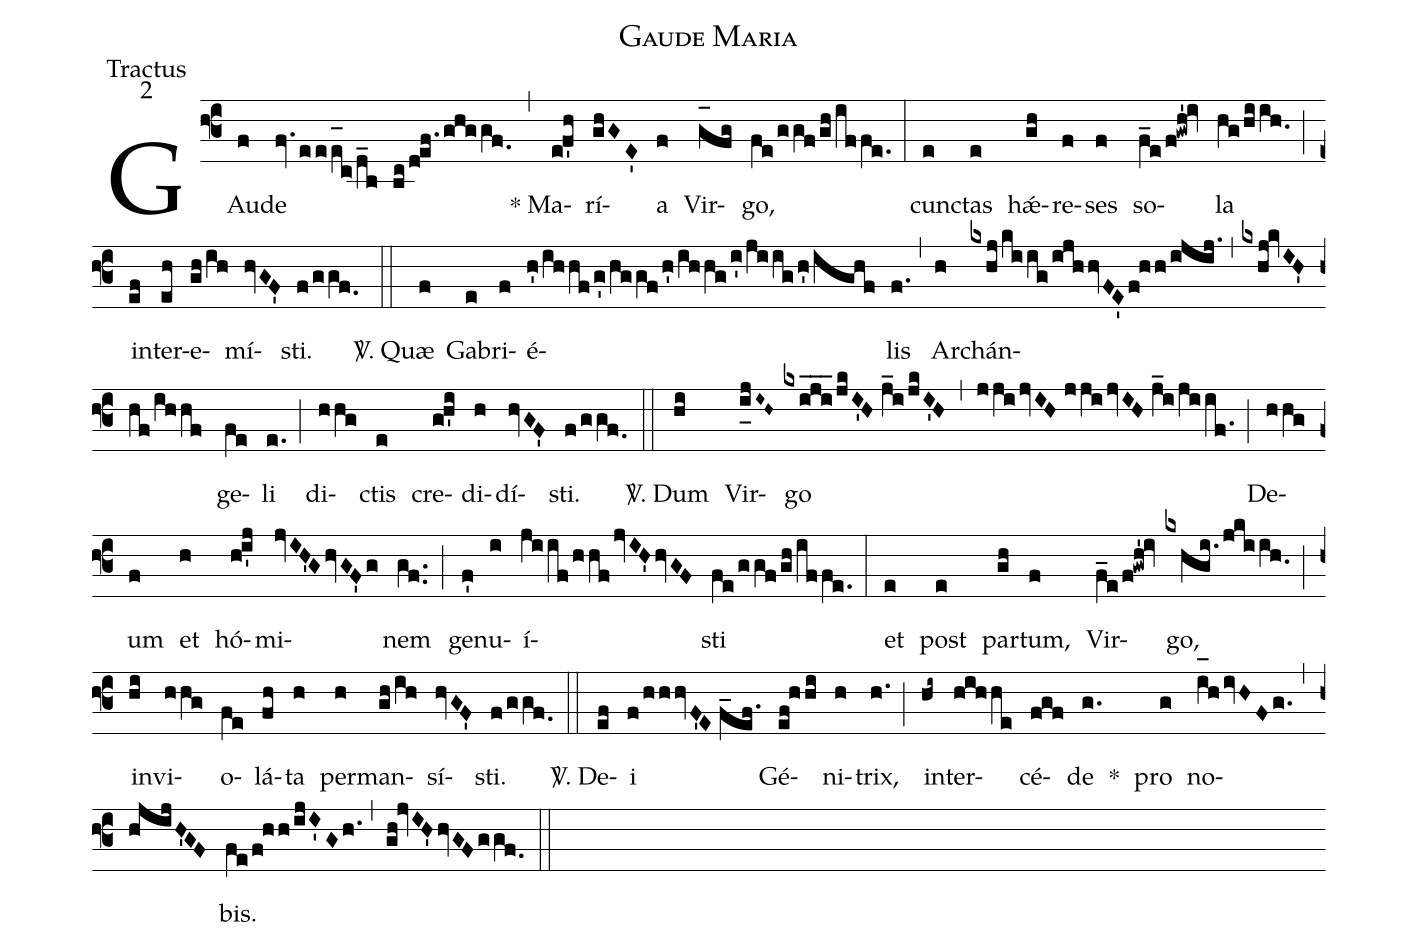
name:Gaude Maria;
office-part:Tractus;
mode:2;
%%
(f3) GAu(f)de(fv.eee_[oh:h]c/d_b bc/d!ef./ghggf.0) (,) * Ma(ef'h)rí(ghGE')a(f) Vir(g_[oh:h]fg)go,(fe/ggf/gh/iffe.) (:) cun(e)ctas(e) hǽ(gh)re(f)ses(f) so(f_e/f!gwh'!iv)la(hg/hiih.0) (;) in(ef)ter(eh)e(gh/ih)mí(hvGF')sti.(f/ggf.0) (::)
<sp>V/</sp>. Quæ(f) Ga(e)bri(f)é(h'/ihhf/g'/hggf/h'/ihhg/i'/jiig/h'/ighf)lis(f.) (,) Arch(h)án(kxhj/kiig/ijhhvFE'f!hh/ijij.)(,)(kxhj!kvIH'hf/ihhf)ge(fe)li(e.) (;) di(hhg)ctis(e) cre(gh'i)di(h)dí(hvGF')sti.(f/ggf.0) (::)
<sp>V/</sp>. Dum(hi) Vir(i_[uh:l]jI~H~)go(kxiji___/jkI'H//j_i/jkI'H) (,) (jjijvIH//jjijvIH//j_i/jiif.) (;) De(hhg)um(f) et(h) hó(hi'j)mi(jvIH'GhvGF'g)nem(gf..) (;) ge(f')nu(i)í(jiif/hhfjvIH'hvGF)sti(fe/ggf/gh/iffe.) (:) et(e) post(e) par(gh)tum,(f) Vir(f_e/f!gwh'!iv)go,(kxhgi./jkiih.0) (;) in(hi)vi(hhg)o(fe)lá(fh)ta(h) per(h)man(gh/ih)sí(hvGF')sti.(f/ggf.0) (::)
<sp>V/</sp>. De(ef)i(f/hhhvF'E//f_ef.) Gé(ef!hhi)ni(h)trix,(h.) (;) in(hi~)ter(hihhe)cé(fgf)de(g.) *() pro(g) no(i_[oh:h]hivHFg.)(,)(hjijH'GF)bis.(fe/f!hh/ijI'Gh.) (,) (gh!jvIH'hvGFggf.0) (::)
